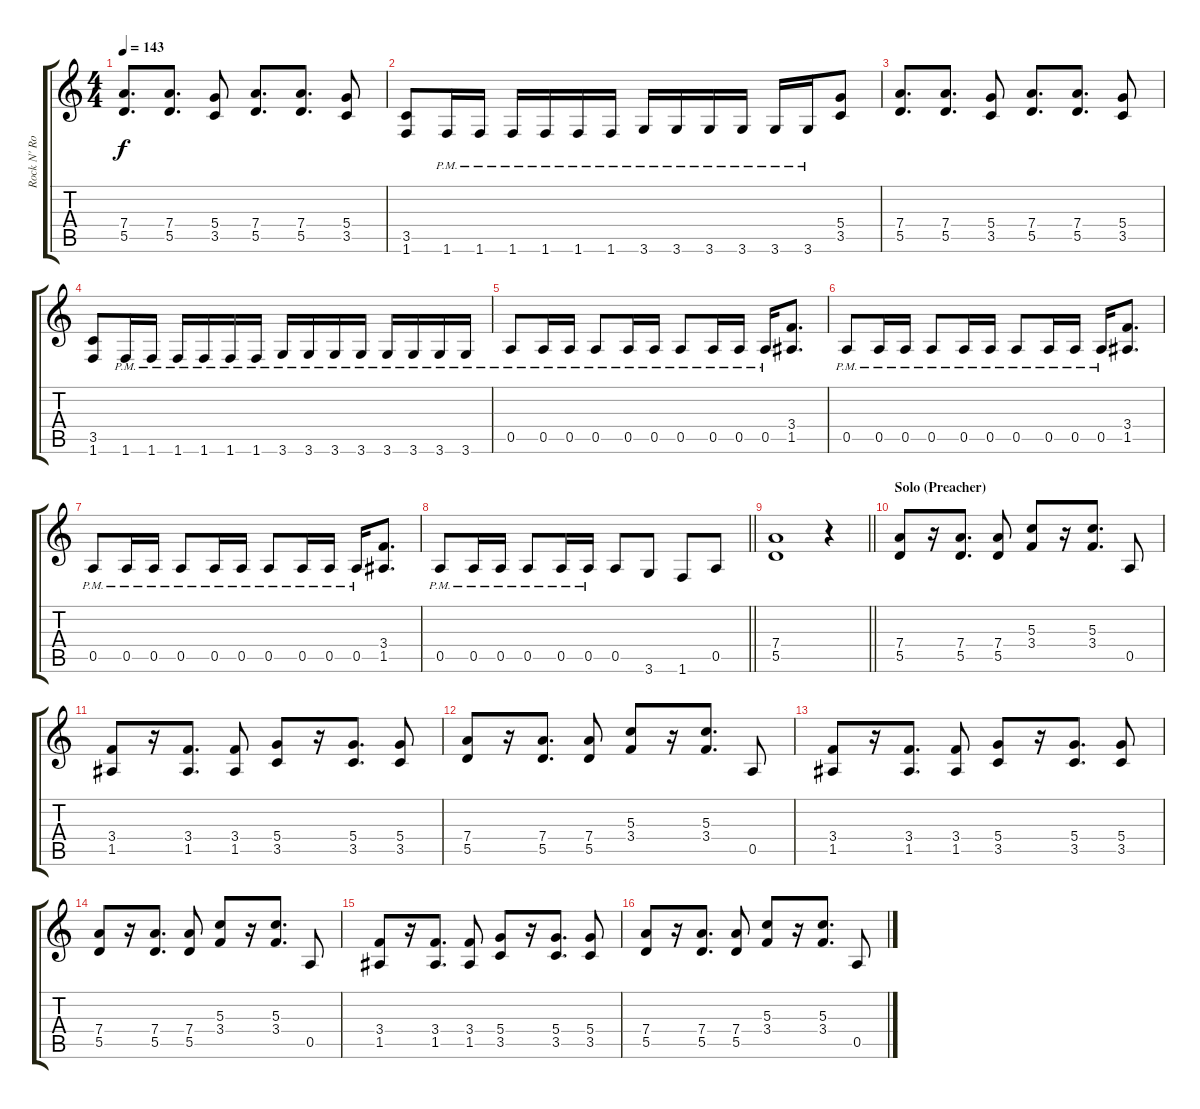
\track ("Rock N' Rolf" "Rock N' Ro") {instrument distortionguitar}
\staff {score tabs}
\tuning (E4 B3 G3 D3 A2 E2) {hide}
\ts (4 4)
\tempo 143
\clef g2
\ks c
(7.4 5.5).8{d dy f} (7.4 5.5).8{d} (5.4 3.5).8 (7.4 5.5).8{d} (7.4 5.5).8{d} (5.4 3.5).8 |
(3.5 1.6).8 1.6{pm}.16 1.6{pm}.16 1.6{pm}.16 1.6{pm}.16 1.6{pm}.16 1.6{pm}.16 3.6{pm}.16 3.6{pm}.16 3.6{pm}.16 3.6{pm}.16 3.6{pm}.16 3.6{pm}.16 (5.4 3.5).8 |
(7.4 5.5).8{d} (7.4 5.5).8{d} (5.4 3.5).8 (7.4 5.5).8{d} (7.4 5.5).8{d} (5.4 3.5).8 |
(3.5 1.6).8 1.6{pm}.16 1.6{pm}.16 1.6{pm}.16 1.6{pm}.16 1.6{pm}.16 1.6{pm}.16 3.6{pm}.16 3.6{pm}.16 3.6{pm}.16 3.6{pm}.16 3.6{pm}.16 3.6{pm}.16 3.6{pm}.16 3.6{pm}.16 |
0.5{pm}.8 0.5{pm}.16 0.5{pm}.16 0.5{pm}.8 0.5{pm}.16 0.5{pm}.16 0.5{pm}.8 0.5{pm}.16 0.5{pm}.16 0.5{pm}.16 (3.4 1.5).8{d} |
0.5{pm}.8 0.5{pm}.16 0.5{pm}.16 0.5{pm}.8 0.5{pm}.16 0.5{pm}.16 0.5{pm}.8 0.5{pm}.16 0.5{pm}.16 0.5{pm}.16 (3.4 1.5).8{d} |
0.5{pm}.8 0.5{pm}.16 0.5{pm}.16 0.5{pm}.8 0.5{pm}.16 0.5{pm}.16 0.5{pm}.8 0.5{pm}.16 0.5{pm}.16 0.5{pm}.16 (3.4 1.5).8{d} |
\barLineRight lightlight
0.5{pm}.8 0.5{pm}.16 0.5{pm}.16 0.5{pm}.8 0.5{pm}.16 0.5{pm}.16 0.5.8 3.6.8 1.6.8 0.5.8 |
\barLineRight lightlight
(7.4 5.5).1 r.4 |
\section ("" "Solo (Preacher)")
(7.4 5.5).8 r.16 (7.4 5.5).8{d} (7.4 5.5).8 (5.3 3.4).8 r.16 (5.3 3.4).8{d} 0.5.8 |
(3.4 1.5).8 r.16 (3.4 1.5).8{d} (3.4 1.5).8 (5.4 3.5).8 r.16 (5.4 3.5).8{d} (5.4 3.5).8 |
(7.4 5.5).8 r.16 (7.4 5.5).8{d} (7.4 5.5).8 (5.3 3.4).8 r.16 (5.3 3.4).8{d} 0.5.8 |
(3.4 1.5).8 r.16 (3.4 1.5).8{d} (3.4 1.5).8 (5.4 3.5).8 r.16 (5.4 3.5).8{d} (5.4 3.5).8 |
(7.4 5.5).8 r.16 (7.4 5.5).8{d} (7.4 5.5).8 (5.3 3.4).8 r.16 (5.3 3.4).8{d} 0.5.8 |
(3.4 1.5).8 r.16 (3.4 1.5).8{d} (3.4 1.5).8 (5.4 3.5).8 r.16 (5.4 3.5).8{d} (5.4 3.5).8 |
(7.4 5.5).8 r.16 (7.4 5.5).8{d} (7.4 5.5).8 (5.3 3.4).8 r.16 (5.3 3.4).8{d} 0.5.8
